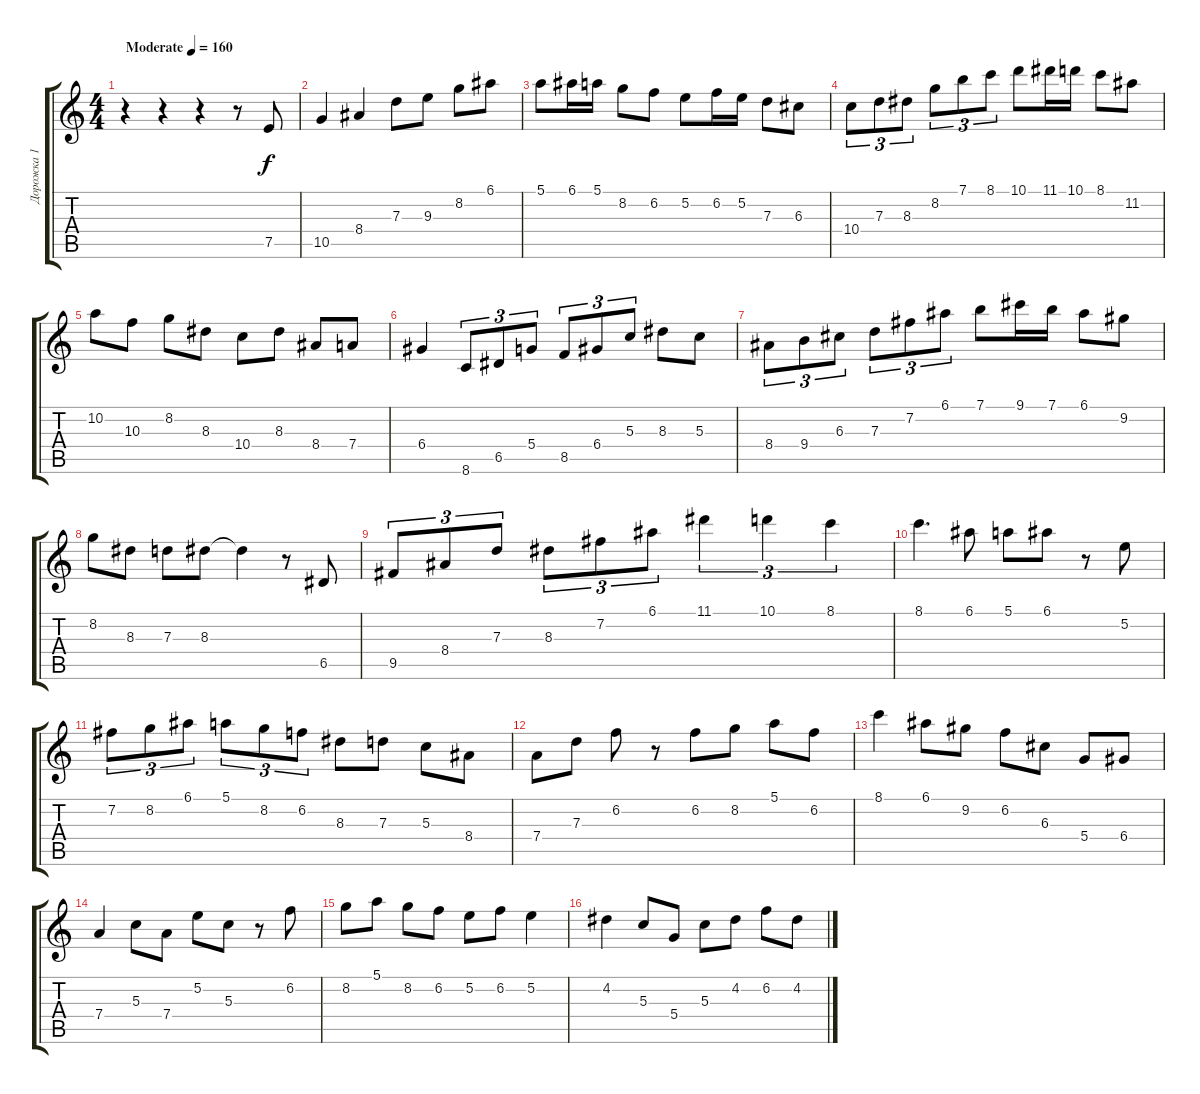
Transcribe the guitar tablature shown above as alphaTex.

\track ("Дорожка 1" "Дорожка 1") {instrument electricguitarjazz}
\staff {score tabs}
\tuning (E4 B3 G3 D3 A2 E2) {hide}
\ts (4 4)
\tempo (160 "Moderate")
\clef g2
\ks c
r.4{dy f instrument electricguitarjazz} r.4 r.4 r.8 7.5.8 |
10.5.4 8.4.4 7.3.8 9.3.8 8.2.8 6.1.8 |
5.1.8 6.1.16 5.1.16 8.2.8 6.2.8 5.2.8 6.2.16 5.2.16 7.3.8 6.3.8 |
10.4.8{tu (3 2)} 7.3.8{tu (3 2)} 8.3.8{tu (3 2)} 8.2.8{tu (3 2)} 7.1.8{tu (3 2)} 8.1.8{tu (3 2)} 10.1.8 11.1.16 10.1.16 8.1.8 11.2.8 |
10.2.8 10.3.8 8.2.8 8.3.8 10.4.8 8.3.8 8.4.8 7.4.8 |
6.4.4 8.6.8{tu (3 2)} 6.5.8{tu (3 2)} 5.4.8{tu (3 2)} 8.5.8{tu (3 2)} 6.4.8{tu (3 2)} 5.3.8{tu (3 2)} 8.3.8 5.3.8 |
8.4.8{tu (3 2)} 9.4.8{tu (3 2)} 6.3.8{tu (3 2)} 7.3.8{tu (3 2)} 7.2.8{tu (3 2)} 6.1.8{tu (3 2)} 7.1.8 9.1.16 7.1.16 6.1.8 9.2.8 |
8.2.8 8.3.8 7.3.8 8.3.8 8.3{t}.4 r.8 6.5.8 |
9.5.8{tu (3 2)} 8.4.8{tu (3 2)} 7.3.8{tu (3 2)} 8.3.8{tu (3 2)} 7.2.8{tu (3 2)} 6.1.8{tu (3 2)} 11.1.4{tu (3 2)} 10.1.4{tu (3 2)} 8.1.4{tu (3 2)} |
8.1.4{d} 6.1.8 5.1.8 6.1.8 r.8 5.2.8 |
7.2.8{tu (3 2)} 8.2.8{tu (3 2)} 6.1.8{tu (3 2)} 5.1.8{tu (3 2)} 8.2.8{tu (3 2)} 6.2.8{tu (3 2)} 8.3.8 7.3.8 5.3.8 8.4.8 |
7.4.8 7.3.8 6.2.8 r.8 6.2.8 8.2.8 5.1.8 6.2.8 |
8.1.4 6.1.8 9.2.8 6.2.8 6.3.8 5.4.8 6.4.8 |
7.4.4 5.3.8 7.4.8 5.2.8 5.3.8 r.8 6.2.8 |
8.2.8 5.1.8 8.2.8 6.2.8 5.2.8 6.2.8 5.2.4 |
4.2.4 5.3.8 5.4.8 5.3.8 4.2.8 6.2.8 4.2.8
